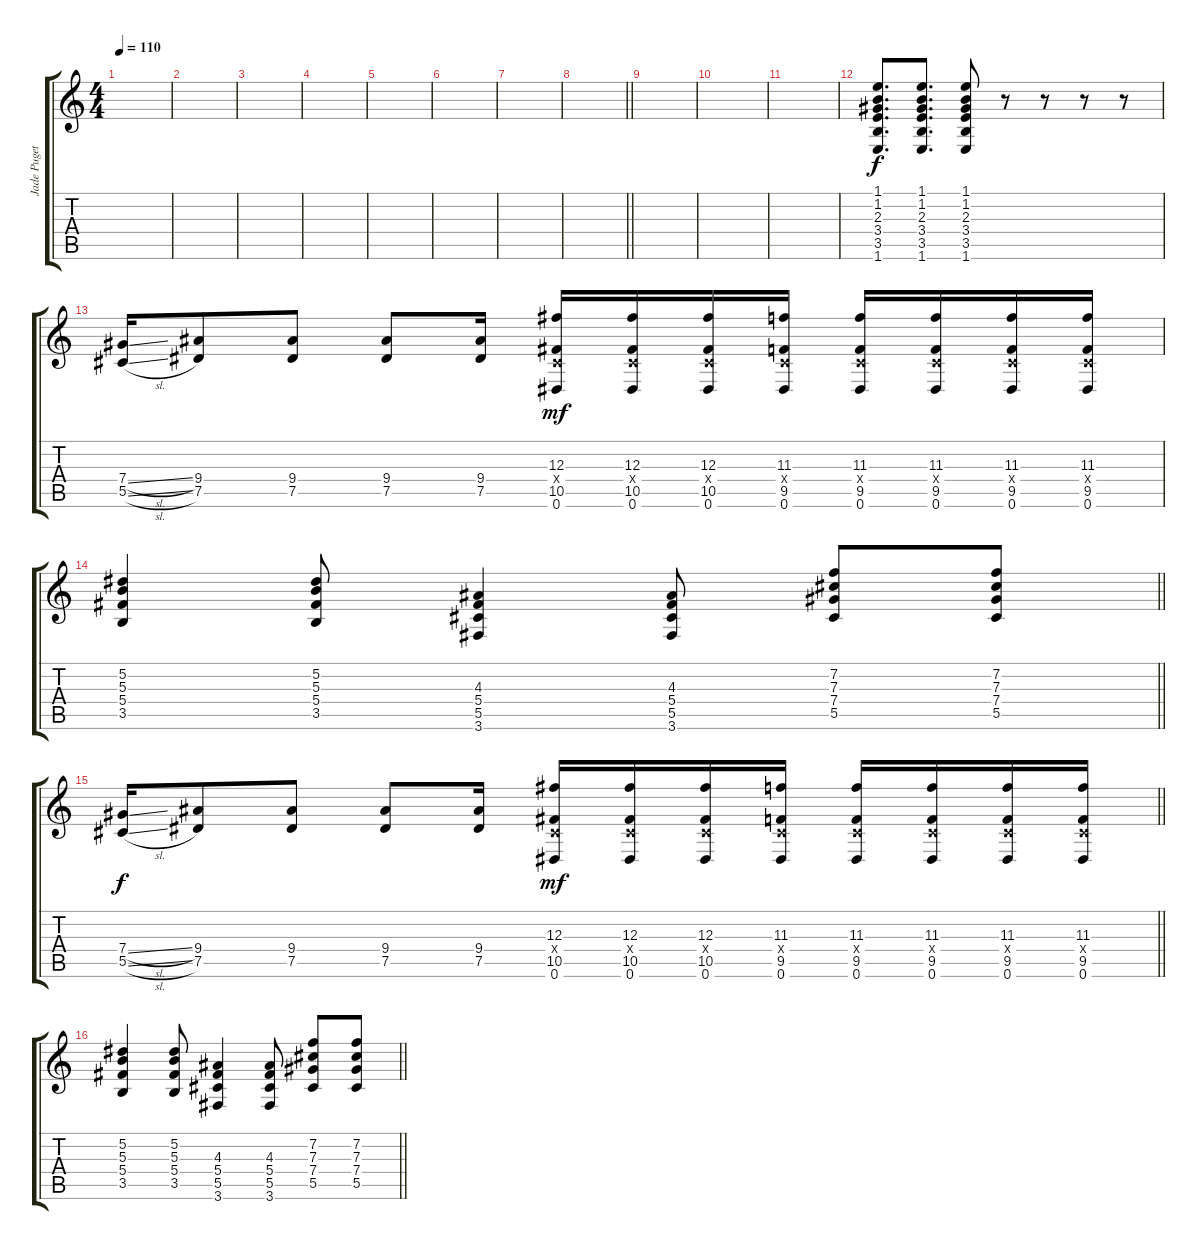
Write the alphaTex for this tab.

\track ("Jade Puget (Overdrive)" "Jade Puget") {instrument overdrivenguitar}
\staff {score tabs}
\tuning (Eb4 Bb3 Gb3 Db3 Ab2 Eb2) {hide}
\ts (4 4)
\tempo 110
\clef g2
\ks c
|
|
|
|
|
|
|
\barLineRight lightlight
|
|
|
|
(1.1 1.2 2.3 3.4 3.5 1.6).8{d} (1.1 1.2 2.3 3.4 3.5 1.6).8{d} (1.1 1.2 2.3 3.4 3.5 1.6).8 r.8 r.8 r.8 r.8 |
(7.4{sl} 5.5{sl}).16{dy f} (9.4 7.5).8 (9.4 7.5).8 (9.4 7.5).8 (9.4 7.5).16 (12.3 0.4{x} 10.5 0.6).16{dy mf} (12.3 0.4{x} 10.5 0.6).16 (12.3 0.4{x} 10.5 0.6).16 (11.3 0.4{x} 9.5 0.6).16 (11.3 0.4{x} 9.5 0.6).16 (11.3 0.4{x} 9.5 0.6).16 (11.3 0.4{x} 9.5 0.6).16 (11.3 0.4{x} 9.5 0.6).16 |
\barLineRight lightlight
(5.2 5.3 5.4 3.5).4 (5.2 5.3 5.4 3.5).8 (4.3 5.4 5.5 3.6).4 (4.3 5.4 5.5 3.6).8 (7.2 7.3 7.4 5.5).8 (7.2 7.3 7.4 5.5).8 |
\barLineRight lightlight
(7.4{sl} 5.5{sl}).16{dy f} (9.4 7.5).8 (9.4 7.5).8 (9.4 7.5).8 (9.4 7.5).16 (12.3 0.4{x} 10.5 0.6).16{dy mf} (12.3 0.4{x} 10.5 0.6).16 (12.3 0.4{x} 10.5 0.6).16 (11.3 0.4{x} 9.5 0.6).16 (11.3 0.4{x} 9.5 0.6).16 (11.3 0.4{x} 9.5 0.6).16 (11.3 0.4{x} 9.5 0.6).16 (11.3 0.4{x} 9.5 0.6).16 |
\barLineRight lightlight
(5.2 5.3 5.4 3.5).4 (5.2 5.3 5.4 3.5).8 (4.3 5.4 5.5 3.6).4 (4.3 5.4 5.5 3.6).8 (7.2 7.3 7.4 5.5).8 (7.2 7.3 7.4 5.5).8
